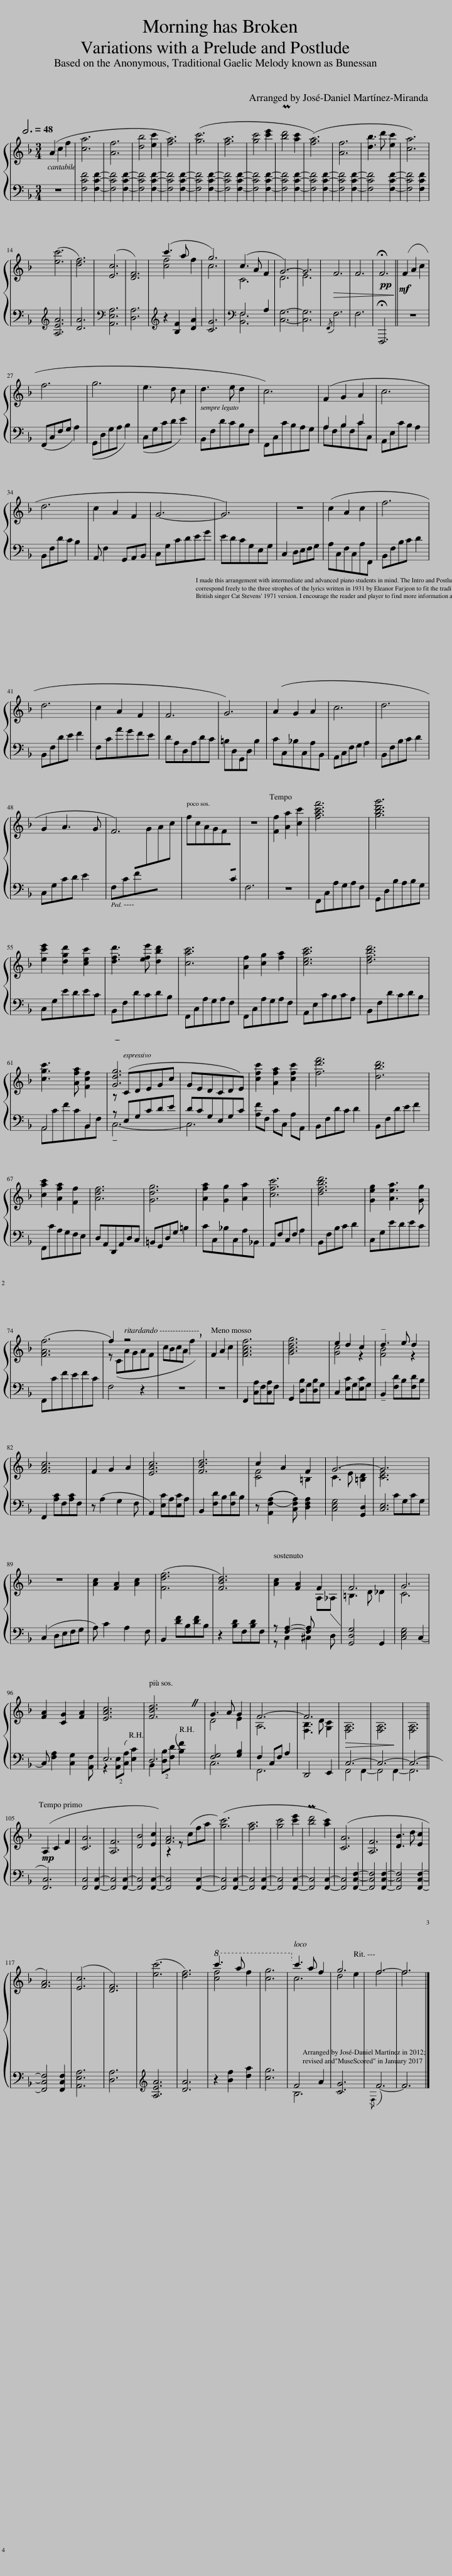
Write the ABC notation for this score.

X:1
%%score { ( 1 3 ) | ( 2 4 ) }
L:1/8
Q:3/4=48
M:3/4
I:linebreak $
K:F
V:1 treble
V:3 treble
V:2 bass
V:4 bass
V:1
 (A2 c2 f2 | [ca]6 | [Af]6 | [db]4 [ec']2 | [fa]6) | %5
 ([gc']6 | [fa]6 | [gc']4 [c'e']2 | P[bd']4 [ac']2 | [fa]6) | %10
 ([Af]6 | [db]3 d' [ec']2 | [ca]6) |$ ([ec']6 | [df]6) | %15
 ([Ec]6 | [DF]6) | (c'3 a f2 | g6) | (c3 A F2 | %20
 G6-) | G6 |!>(! F6!>)! | F6 |!pp! !fermata!F6 || %25
!mf! (F2 A2 c2 |$ f6 | g6 | e3 d c2 | d3 e d2 | %30
 c6) | (F2 G2 A2 | c6 |$ d6 | c2 A2 F2 | %35
 G6- | G6) | z6 | (c2 A2 c2 | f6 |$ %40
 d6 | c2 A2 F2 | F6 | G6) | (A2 G2 A2 | %45
 c6 | d6 |$ G2 A3 G | F6) | fcAGF x | %50
 z6 | [Ff]2 [Aa]2 [cc']2 | [fac'f']6 | [gbd'g']6 |$ [ec'e']2 [dgd']2 [cec']2 | %55
 [dfd']3 [efe'] [dbd']2 | [cac']6 | [Af]2 [cg]2 [fa]2 | [ceac']6 | [dfbd']6 |$ %60
 [cgc']3 [Afa] [Fcf]2 | !tenuto![Gdg]6 | GEDCDE | [cfc']2 [Afa]2 [cfc']2 | [fd'f']6 | %65
 [dbd']6 |$ [cac']2 [Afa]2 [Ff]2 | [Adf]6 | [Gdg]6 | [Afa]2 [Gg]2 [Aa]2 | %70
 [cfc']6 | [dfbd']6 | [Geg]2 [Aea]3 [Gg] |$ ([FAf]6 | f2) z4 | %75
 cBcA !breath!f2 | F2 A2 c2 | [FAcf]6 | [GBdg]6 | e2 d2 c2 | %80
 !tenuto!d3 e d2 |$ [FAc]6 | F2 G2 A2 | [EAc]6 | [FBd]6 | %85
 c2 A2 F2 | G6- | G6 |$ z6 | [Ac]2 [FA]2 [Ac]2 | %90
 ([Fdf]6 | [FBd]6) | [Ac]2 [FA]2 F2 | F6 | G6 |$ %95
 [FA]2 [CG]2 [FA]2 | [EAc]6 | [FBd]6 | G3 A G2 | F6- | %100
 F6 |!>(! [F,A,]6!>)! | [F,A,]6 | [F,A,]6 ||$ (A,2 C2 F2 | %105
 [CA]6 | [A,F]6 | [DB]4 [Ec]2) | [FA]6 | ([gc']6 | %110
 [fa]6 | [gc']4 [c'e']2 | P[bd']4 [ac']2) | ([CA]6 | [A,F]6 | %115
 [DB]3 d [Ec]2 |$ [FA]6) | ([Ec]6 | [DF]6) | ([ec']6 | %120
 [df]6) |!8va(! c''3 a' f'2!8va)! | [cg]6 | c'3 a f2 | g6 | %125
 f6- | f6 |] %127
V:2
 z6 | [F,CF]4 [F,CF]2- | [F,CF]4 [F,CF]2- | [F,CF]4 [F,CF]2- | [F,CF]4 [F,CF]2- | %5
 [F,CF]4 [F,CF]2- | [F,CF]4 [F,CF]2- | [F,CF]4 [F,CF]2- | [F,CF]4 [F,CF]2- | [F,CF]4 [F,CF]2- | %10
 [F,CF]4 [F,CF]2- | [F,CF]4 [F,CF]2- | [F,CF]4 [F,CF]2 |$[K:treble] [A,EA]6 | [DA]6 | %15
[K:bass] [A,,E,A,]6 | [D,A,]6 |[K:treble] z2 [B,F]2 [DA]2 | [CG]6 |[K:bass] F,4 A,2 | %20
 [C,G,]6- | [C,G,]6 |{/F,,} F,6 | F,6 | !fermata!F,,,6 || %25
 z6 |$ (F,,C,F,G, A,2) | (G,,D,G,A, B,2) | (C,G,CD E2) | B,,F,DCB,F, | %30
 F,,C,CB,A,G, | A,2 B,2 C2 | A,,E,CB, A,2 |$ B,,F,DC B,2 | A,, F,2 G,,A,,B,, | %35
 C,G,CDEG | EDCG,E,G, | C,2 D,E,F,G, | A,C,F,C,A,F,, | B,,F,B,C D2 |$ %40
 B,,F,DE F2 | F,CAGFE | DA,D,A,DC | =B,D,G,,D, B,2 | CC,_B,C,A,B,, | %45
 A,,C,F,G, A,2 | B,,F,B,C D2 |$ C,G,CD E2 | F,CF x x2 | x2 x2 x C | %50
 F,6 | z6 | F,,C,A,G,A,F, | G,,D,B,A,B,G, |$ C,G,EDEC | %55
 B,,F,DCDB, | F,,C,A,G,A,F, | F,,C,A,G,A,F, | A,,E,CB,CA, | B,,F,DCDB, |$ %60
 A,,4 B,,2 | z E,G,CDE | DCG,E,G,C | [A,F]F, CC, A,A,, | B,,F,DC D2 | %65
 B,,F,DE F2 |$ F,,CA,G,F,E, | D,A,,D,,A,,D,C, | =B,,G,,D,G, =B,2 | CC,_B,C,A,_B,, | %70
 A,,F,C,F, A,2 | B,,F,B,C D2 | C,G,EDEC |$ F,,CFEFC | F,4 z2 | %75
 z6 | z6 | F,,2 [C,A,]F,[C,A,]F, | G,,2 [D,B,]G,[D,B,]G, | C,2 [E,C]G,[E,C]G, | %80
 !tenuto!B,,2 [F,D]B,[F,D]B, |$ F,,2 [A,C]F,[A,C]F, | z (A,2 G,2 F, | A,,2) [E,C]A,[E,C]A, | B,,2 [F,D]B,[F,D]B, | %85
 z ((([A,,F,A,]2 [C,F,A,]))) [D,F,A,]2 | [C,E,G,]4 [G,,D,]2 | [C,E,]6 |$ (C,2 D,E,F,G, | A,) C2 A,2 F, | %90
 B,,2 [DF]B,[DF]B, | z2 [B,D]F,[B,D]F, | z [F,A,]2- [F,A,] x x | [G,,D,G,]4 G,,2 | [C,E,G,]4 C,2- |$ %95
 C, [F,A,]2 [C,G,]2 [A,,F,] | E,6 | D,6 | [F,G,]4 [G,B,]2 | F,2 C,F, A,2 | %100
 D,,4 E,,2 | C,6- | C,6- | (C,6 ||$!mp! [F,,C,]6) | %105
 [F,,C,]4 [F,,C,]2- | [F,,C,]4 [F,,C,]2- | [F,,C,]4 [F,,C,]2- | [F,,C,]4 [F,,C,]2- | [F,,C,]4 [F,,C,]2- | %110
 [F,,C,]4 [F,,C,]2- | [F,,C,]4 [F,,C,]2- | [F,,C,]4 [F,,C,]2- | [F,,C,]4 [F,,C,F,]2- | [F,,C,F,]4 [F,,C,F,]2- | %115
 [F,,C,F,]4 [F,,C,F,]2- |$ [F,,C,F,]4 [F,,C,F,]2 | [A,,E,A,]6 | [D,A,]6 |[K:treble] [A,EA]6 | %120
 [DA]6 | z2 [Bf]2 [da]2 | [cg]6 | F4 A2 | [CG]6 | %125
{/F,} F6- | F6 |] %127
V:3
 x6 | x6 | x6 | x6 | x6 | %5
 x6 | x6 | x6 | x6 | x6 | %10
 x6 | x6 | x6 |$ x6 | x6 | %15
 x6 | x6 | [cf]4 x2 | c6 | C6 | %20
 D6 | E6 | x6 | x6 | x6 || %25
 x6 |$ x6 | x6 | x6 | x6 | %30
 x6 | x6 | x6 |$ x6 | x6 | %35
 x6 | x6 | x6 | x6 | x6 |$ %40
 x6 | x6 | x6 | x6 | x6 | %45
 x6 | x6 |$ x6 | x2 x GAc | x6 | %50
 x6 | x6 | x6 | x6 |$ x6 | %55
 x6 | x6 | x6 | x6 | x6 |$ %60
 x6 | z (CDEGc) | x6 | x6 | x6 | %65
 x6 |$ x6 | x6 | x6 | x6 | %70
 x6 | x6 | x6 |$ x6 | z (CAGAF) | %75
 x6 | x6 | x6 | x6 | [Gc]4 z2 | %80
 [FB]4 z2 |$ x6 | x6 | x6 | x6 | %85
 [CF]4 =B,2 | C3 E [=B,D]2 | [CE]6 |$ x6 | x6 | %90
 x6 | x6 | x4 A,_A, | =B,3 D _D2 | C6 |$ %95
 x6 | x6 | x6 | D4 E2 | A,6 | %100
 [F,B,]3 D [G,C]2 | x6 | x6 | x6 ||$ x6 | %105
 x6 | x6 | x6 | z2 z (cfa) | x6 | %110
 x6 | x6 | x6 | x6 | x6 | %115
 x6 |$ x6 | x6 | x6 | x6 | %120
 x6 |!8va(! [c'f']4 x2!8va)! | x6 | c6 | d4 e2 | %125
 f6 | f6 |] %127
V:4
 x6 | x6 | x6 | x6 | x6 | %5
 x6 | x6 | x6 | x6 | x6 | %10
 x6 | x6 | x6 |$[K:treble] x6 | x6 | %15
[K:bass] x6 | x6 |[K:treble] x6 | x6 |[K:bass] B,,6 | %20
 x6 | x6 | x6 | x6 | x6 || %25
 x6 |$ x6 | x6 | x6 | x6 | %30
 x6 | A,F,B,F,CC, | x6 |$ x6 | x6 | %35
 x6 | x6 | x6 | x6 | x6 |$ %40
 x6 | x6 | x6 | x6 | x6 | %45
 x6 | x6 |$ x6 | x6 | x6 | %50
 x6 | x6 | x6 | x6 |$ x6 | %55
 x6 | x6 | x6 | x6 | x6 |$ %60
xCFCB,,F, | !tenuto!C,6- | C,6 | x6 | x6 | %65
 x6 |$ x6 | x6 | x6 | x6 | %70
 x6 | x6 | x6 |$ x6 | x6 | %75
 x6 | x6 | x6 | x6 | x6 | %80
 x6 |$ x6 | x6 | x6 | x6 | %85
 x6 | x6 | x2 CG,CG, |$ x6 | x6 | %90
 x6 | x6 | z C,2 ^C,2 D, | x6 | x6 |$ %95
 x6 | z2 !2![A,,E,][C,A,] ([E,C]2 | B,,2) !2![D,B,][F,D] ([B,F]2 | C,6) | F,,6 | %100
 x6 | F,,4 F,,2- | F,,4 F,,2- | F,,6 ||$ x6 | %105
 x6 | x6 | x6 | x6 | x6 | %110
 x6 | x6 | x6 | x6 | x6 | %115
 x6 |$ x6 | x6 | x6 |[K:treble] x6 | %120
 x6 | x6 | x6 | B,6 | x6 | %125
 x6 | x6 |] %127
